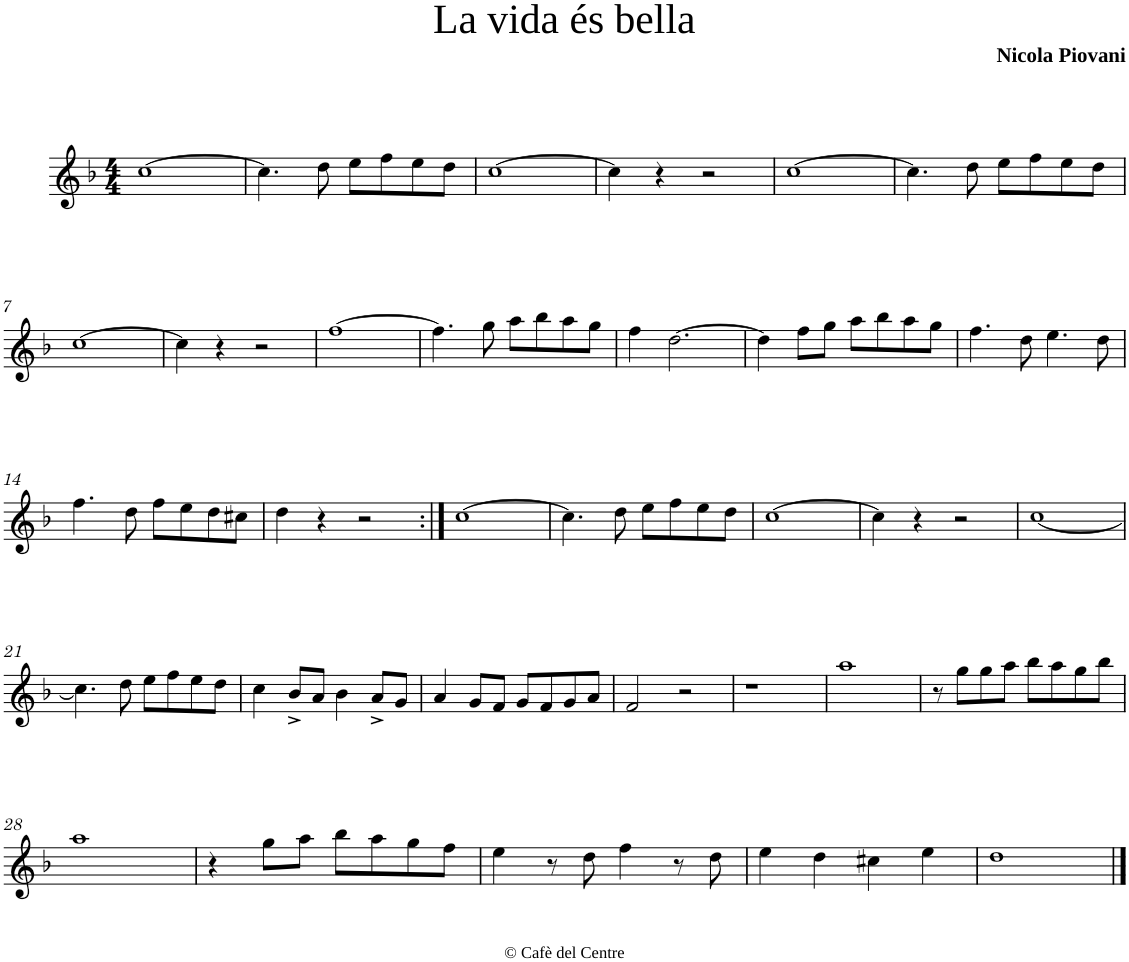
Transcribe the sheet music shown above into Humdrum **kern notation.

**kern
*part1
*staff1
*I"Instrument 1
*clefG2
*k[b-]
*F:
*M4/4
=1
[>1cc
=2
4.cc\]
8dd\
8ee\L
8ff\
8ee\
8dd\J
=3
[>1cc
=4
4cc\]
4r
2r
=5
[>1cc
=6
4.cc\]
8dd\
8ee\L
8ff\
8ee\
8dd\J
!!LO:LB:g=z
=7
[>1cc
=8
4cc\]
4r
2r
=9
[>1ff
=10
4.ff\]
8gg\
8aa\L
8bb-\
8aa\
8gg\J
=11
4ff\
[>2.dd\
=12
4dd\]
8ff\L
8gg\J
8aa\L
8bb-\
8aa\
8gg\J
=13
4.ff\
8dd\
4.ee\
8dd\
!!LO:LB:g=z
=14
4.ff\
8dd\
8ff\L
8ee\
8dd\
8cc#X\J
=15
4dd\
4r
2r
=16:|!
[>1cc
=17
4.cc\]
8dd\
8ee\L
8ff\
8ee\
8dd\J
=18
[>1cc
=19
4cc\]
4r
2r
=20
[<1cc
!!LO:LB:g=z
=21
4.cc\]
8dd\
8ee\L
8ff\
8ee\
8dd\J
=22
4cc\
8b-^/L
8a/J
4b-\
8a^/L
8g/J
=23
4a/
8g/L
8f/J
8g/L
8f/
8g/
8a/J
=24
2f/
2r
=25
1r
=26
1aa
=27
8r
8gg\L
8gg\
8aa\J
8bb-\L
8aa\
8gg\
8bb-\J
!!LO:LB:g=z
=28
1aa
=29
4r
8gg\L
8aa\J
8bb-\L
8aa\
8gg\
8ff\J
=30
4ee\
8r
8dd\
4ff\
8r
8dd\
=31
4ee\
4dd\
4cc#X\
4ee\
=32
1dd
==
*-
